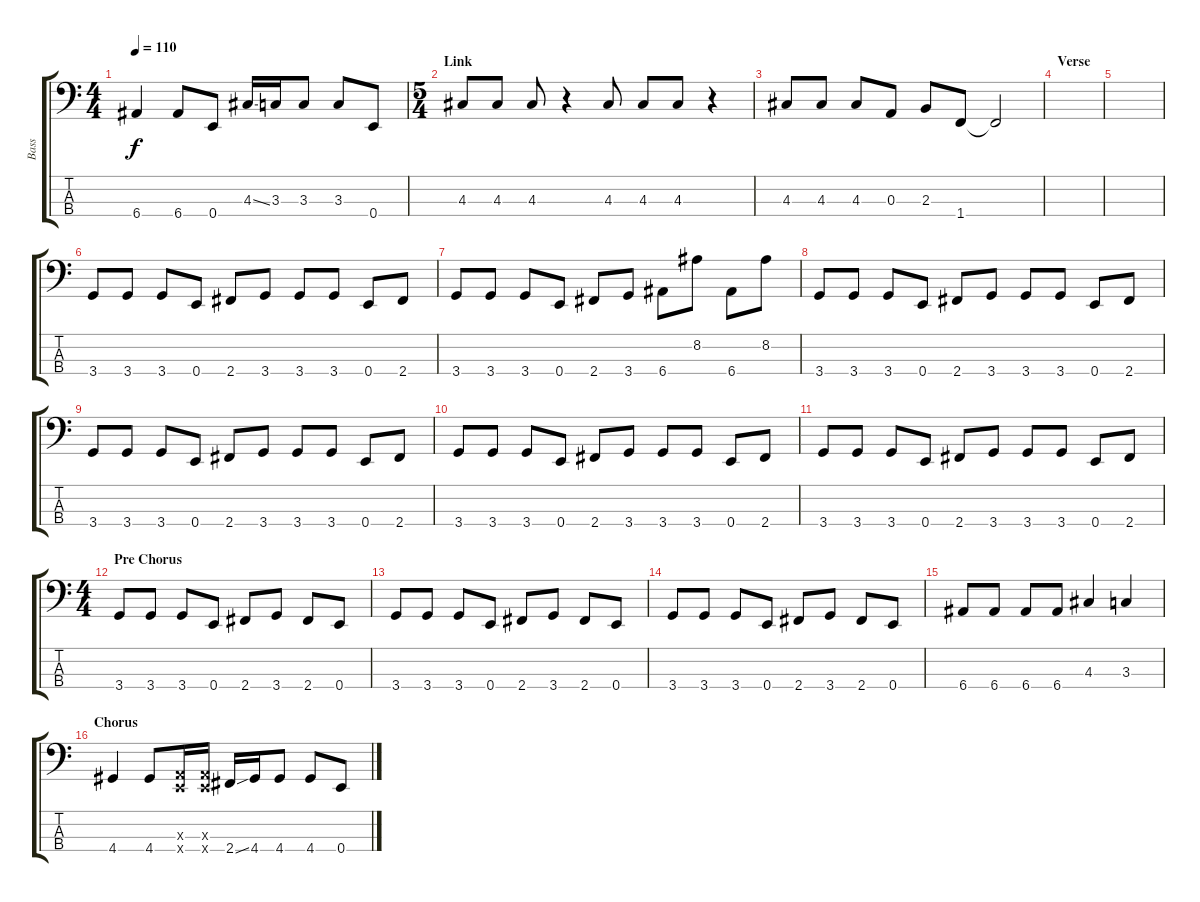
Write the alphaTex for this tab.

\track ("Bass" "Bass") {instrument electricbasspick}
\staff {score tabs}
\tuning (G2 D2 A1 E1) {hide}
\ts (4 4)
\tempo 110
\clef f4
\ks c
6.4.4{dy f} 6.4.8 0.4.8 4.3{ss}.16 3.3.16 3.3.8 3.3.8 0.4.8 |
\ts (5 4)
\section ("" "Link")
4.3.8 4.3.8 4.3.8 r.4 4.3.8 4.3.8 4.3.8 r.4 |
4.3.8 4.3.8 4.3.8 0.3.8 2.3.8 1.4.8 1.4{t}.2 |
\section ("" "Verse")
|
|
3.4.8 3.4.8 3.4.8 0.4.8 2.4.8 3.4.8 3.4.8 3.4.8 0.4.8 2.4.8 |
3.4.8 3.4.8 3.4.8 0.4.8 2.4.8 3.4.8 6.4.8 8.2.8 6.4.8 8.2.8 |
3.4.8 3.4.8 3.4.8 0.4.8 2.4.8 3.4.8 3.4.8 3.4.8 0.4.8 2.4.8 |
3.4.8 3.4.8 3.4.8 0.4.8 2.4.8 3.4.8 3.4.8 3.4.8 0.4.8 2.4.8 |
3.4.8 3.4.8 3.4.8 0.4.8 2.4.8 3.4.8 3.4.8 3.4.8 0.4.8 2.4.8 |
3.4.8 3.4.8 3.4.8 0.4.8 2.4.8 3.4.8 3.4.8 3.4.8 0.4.8 2.4.8 |
\ts (4 4)
\section ("" "Pre Chorus")
3.4.8 3.4.8 3.4.8 0.4.8 2.4.8 3.4.8 2.4.8 0.4.8 |
3.4.8 3.4.8 3.4.8 0.4.8 2.4.8 3.4.8 2.4.8 0.4.8 |
3.4.8 3.4.8 3.4.8 0.4.8 2.4.8 3.4.8 2.4.8 0.4.8 |
6.4.8 6.4.8 6.4.8 6.4.8 4.3.4 3.3.4 |
\section ("" "Chorus")
4.4.4 4.4.8 (0.3{x} 0.4{x}).16 (0.3{x} 0.4{x}).16 2.4{ss}.16 4.4.16 4.4.8 4.4.8 0.4.8
